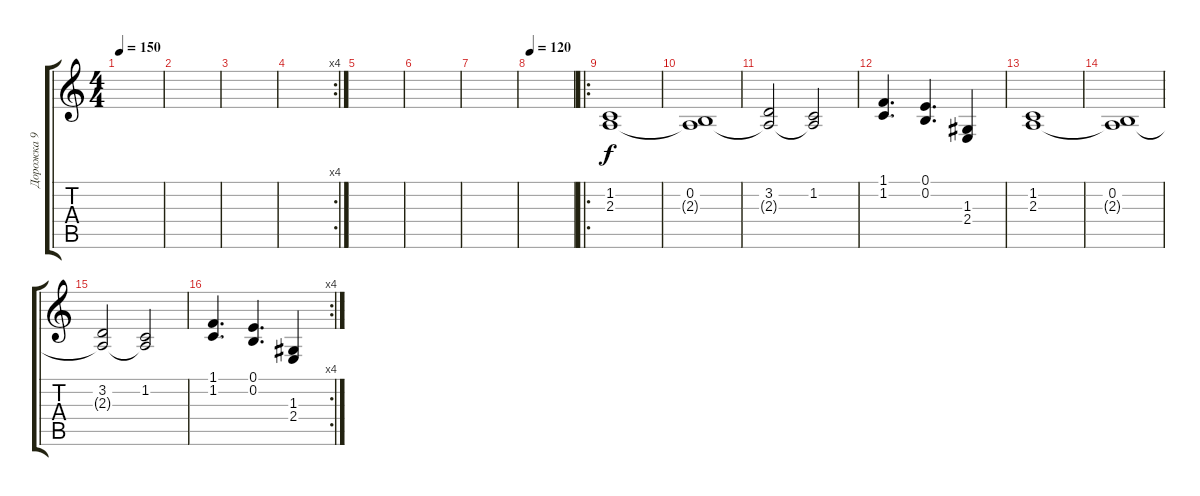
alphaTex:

\track ("Дорожка 9" "Дорожка 9") {instrument choiraahs}
\staff {score tabs}
\tuning (E4 B3 G3 D3 A2 E2) {hide}
\ts (4 4)
\tempo 150
\clef g2
\ks c
|
|
|
\rc 4
|
|
|
|
\tempo 120
|
\ro
\ks aminor
(1.2 2.3).1 |
(0.2 2.3{t}).1 |
(3.2 2.3{t}).2 (1.2 2.3{t}).2 |
(1.1 1.2).4{d} (0.1 0.2).4{d} (1.3 2.4).4 |
(1.2 2.3).1 |
(0.2 2.3{t}).1 |
(3.2 2.3{t}).2 (1.2 2.3{t}).2 |
\rc 4
(1.1 1.2).4{d} (0.1 0.2).4{d} (1.3 2.4).4
